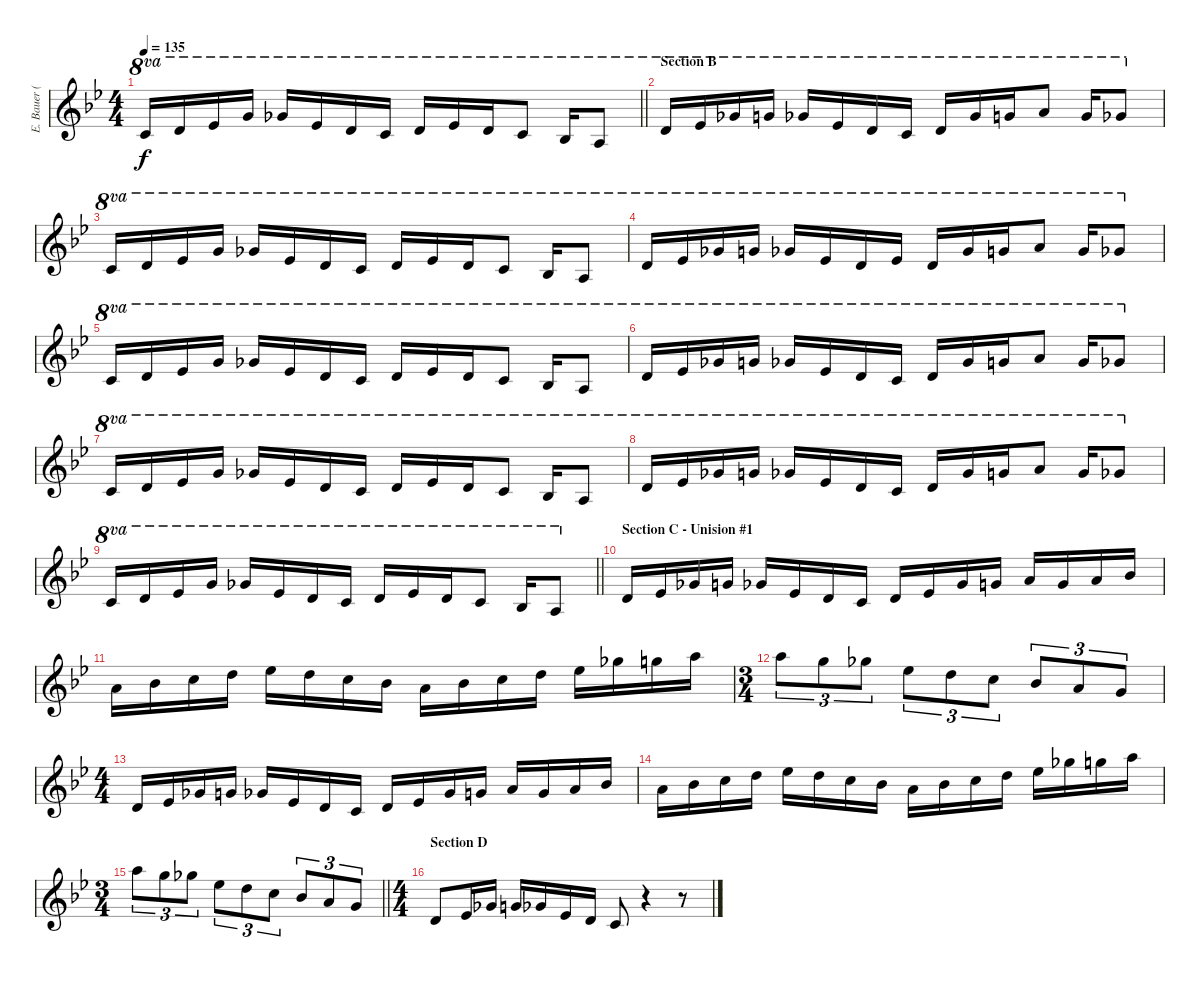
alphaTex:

\track ("E. Bauer (Keyboard)" "E. Bauer (") {instrument sitar}
\staff {score}
\tuning (E4 B3 G3 D3 A2 E2) {hide}
\ts (4 4)
\tempo 135
\clef g2
\barLineRight lightlight
\ks gminor
8.1.16{ot 8va dy f} 10.1.16{ot 8va} 11.1.16{ot 8va} 15.1.16{ot 8va} 14.1.16{ot 8va} 11.1.16{ot 8va} 10.1.16{ot 8va} 8.1.16{ot 8va} 10.1.16{ot 8va} 11.1.16{ot 8va} 10.1.16{ot 8va} 8.1.8{ot 8va} 6.1.16{ot 8va} 5.1.8{ot 8va} |
\section ("" "Section B")
10.1.16{ot 8va instrument lead2sawtooth} 11.1.16{ot 8va} 14.1.16{ot 8va} 15.1.16{ot 8va} 14.1.16{ot 8va} 11.1.16{ot 8va} 10.1.16{ot 8va} 8.1.16{ot 8va} 10.1.16{ot 8va} 14.1.16{ot 8va} 15.1.16{ot 8va} 17.1.8{ot 8va} 15.1.16{ot 8va} 14.1.8{ot 8va} |
8.1.16{ot 8va} 10.1.16{ot 8va} 11.1.16{ot 8va} 15.1.16{ot 8va} 14.1.16{ot 8va} 11.1.16{ot 8va} 10.1.16{ot 8va} 8.1.16{ot 8va} 10.1.16{ot 8va} 11.1.16{ot 8va} 10.1.16{ot 8va} 8.1.8{ot 8va} 6.1.16{ot 8va} 5.1.8{ot 8va} |
10.1.16{ot 8va} 11.1.16{ot 8va} 14.1.16{ot 8va} 15.1.16{ot 8va} 14.1.16{ot 8va} 11.1.16{ot 8va} 10.1.16{ot 8va} 11.1.16{ot 8va} 10.1.16{ot 8va} 14.1.16{ot 8va} 15.1.16{ot 8va} 17.1.8{ot 8va} 15.1.16{ot 8va} 14.1.8{ot 8va} |
8.1.16{ot 8va} 10.1.16{ot 8va} 11.1.16{ot 8va} 15.1.16{ot 8va} 14.1.16{ot 8va} 11.1.16{ot 8va} 10.1.16{ot 8va} 8.1.16{ot 8va} 10.1.16{ot 8va} 11.1.16{ot 8va} 10.1.16{ot 8va} 8.1.8{ot 8va} 6.1.16{ot 8va} 5.1.8{ot 8va} |
10.1.16{ot 8va} 11.1.16{ot 8va} 14.1.16{ot 8va} 15.1.16{ot 8va} 14.1.16{ot 8va} 11.1.16{ot 8va} 10.1.16{ot 8va} 8.1.16{ot 8va} 10.1.16{ot 8va} 14.1.16{ot 8va} 15.1.16{ot 8va} 17.1.8{ot 8va} 15.1.16{ot 8va} 14.1.8{ot 8va} |
8.1.16{ot 8va} 10.1.16{ot 8va} 11.1.16{ot 8va} 15.1.16{ot 8va} 14.1.16{ot 8va} 11.1.16{ot 8va} 10.1.16{ot 8va} 8.1.16{ot 8va} 10.1.16{ot 8va} 11.1.16{ot 8va} 10.1.16{ot 8va} 8.1.8{ot 8va} 6.1.16{ot 8va} 5.1.8{ot 8va} |
10.1.16{ot 8va} 11.1.16{ot 8va} 14.1.16{ot 8va} 15.1.16{ot 8va} 14.1.16{ot 8va} 11.1.16{ot 8va} 10.1.16{ot 8va} 8.1.16{ot 8va} 10.1.16{ot 8va} 14.1.16{ot 8va} 15.1.16{ot 8va} 17.1.8{ot 8va} 15.1.16{ot 8va} 14.1.8{ot 8va} |
\barLineRight lightlight
8.1.16{ot 8va} 10.1.16{ot 8va} 11.1.16{ot 8va} 15.1.16{ot 8va} 14.1.16{ot 8va} 11.1.16{ot 8va} 10.1.16{ot 8va} 8.1.16{ot 8va} 10.1.16{ot 8va} 11.1.16{ot 8va} 10.1.16{ot 8va} 8.1.8{ot 8va} 6.1.16{ot 8va} 5.1.8{ot 8va} |
\section ("" "Section C - Unision #1")
12.4.16 13.4.16 11.3.16 12.3.16 11.3.16 13.4.16 12.4.16 10.4.16 12.4.16 13.4.16 11.3.16 12.3.16 14.3.16 12.3.16 14.3.16 15.3.16 |
14.3.16 15.3.16 13.2.16 15.2.16 16.2.16 15.2.16 13.2.16 15.3.16 14.3.16 15.3.16 13.2.16 15.2.16 16.2.16 14.1.16 15.1.16 17.1.16 |
\ts (3 4)
17.1.8{tu (3 2)} 15.1.8{tu (3 2)} 14.1.8{tu (3 2)} 16.2.8{tu (3 2)} 15.2.8{tu (3 2)} 13.2.8{tu (3 2)} 15.3.8{tu (3 2)} 14.3.8{tu (3 2)} 12.3.8{tu (3 2)} |
\ts (4 4)
12.4.16 13.4.16 11.3.16 12.3.16 11.3.16 13.4.16 12.4.16 10.4.16 12.4.16 13.4.16 11.3.16 12.3.16 14.3.16 12.3.16 14.3.16 15.3.16 |
14.3.16 15.3.16 13.2.16 15.2.16 16.2.16 15.2.16 13.2.16 15.3.16 14.3.16 15.3.16 13.2.16 15.2.16 16.2.16 14.1.16 15.1.16 17.1.16 |
\ts (3 4)
\barLineRight lightlight
17.1.8{tu (3 2)} 15.1.8{tu (3 2)} 14.1.8{tu (3 2)} 16.2.8{tu (3 2)} 15.2.8{tu (3 2)} 13.2.8{tu (3 2)} 15.3.8{tu (3 2)} 14.3.8{tu (3 2)} 12.3.8{tu (3 2)} |
\ts (4 4)
\section ("" "Section D")
12.4.8{balance 8} 13.4.16 11.3.16 12.3.16 11.3.16 13.4.16 12.4.16 10.4.8 r.4 r.8
